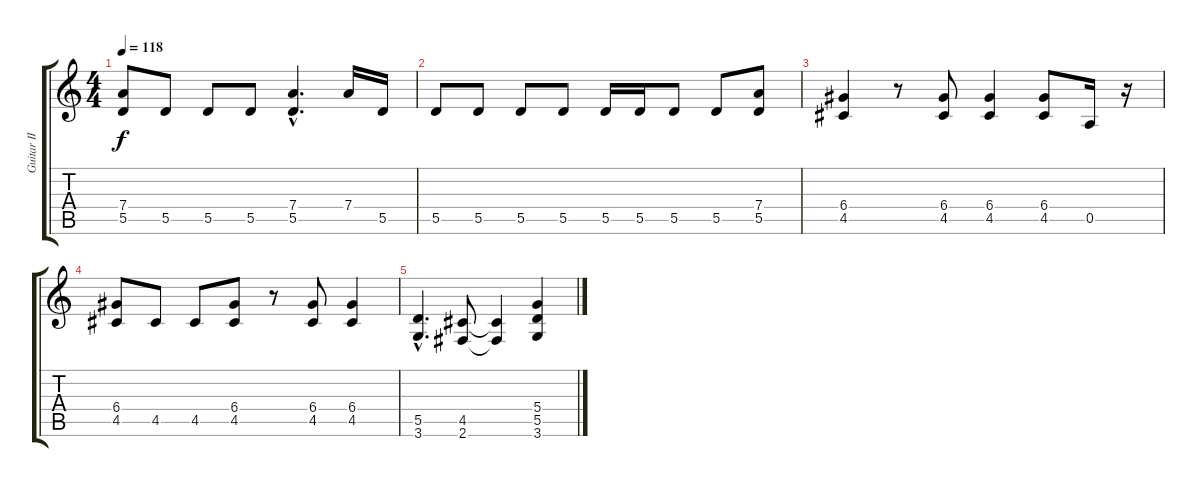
\track ("Guitar II" "Guitar II") {instrument distortionguitar}
\staff {score tabs}
\tuning (E4 B3 G3 D3 A2 E2) {hide}
\ts (4 4)
\tempo 118
\clef g2
\ks c
(7.4 5.5).8{dy f} 5.5.8 5.5.8 5.5.8 (7.4{hac} 5.5{hac}).4{d} 7.4.16 5.5.16 |
5.5.8 5.5.8 5.5.8 5.5.8 5.5.16 5.5.16 5.5.8 5.5.8 (7.4 5.5).8 |
(6.4 4.5).4 r.8 (6.4 4.5).8 (6.4 4.5).4 (6.4 4.5).8 0.5.16 r.16 |
(6.4 4.5).8 4.5.8 4.5.8 (6.4 4.5).8 r.8 (6.4 4.5).8 (6.4 4.5).4 |
(5.5{hac} 3.6{hac}).4{d} (4.5 2.6).8 (4.5{t} 2.6{t}).4 (5.4 5.5 3.6).4
